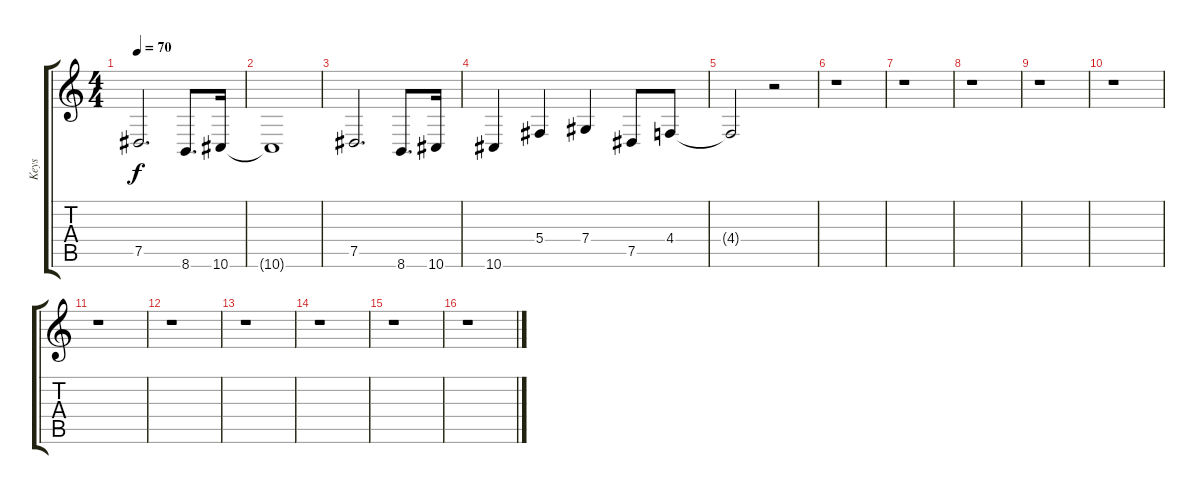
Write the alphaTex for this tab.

\track ("Keys" "Keys") {instrument pad4choir}
\staff {score tabs}
\tuning (Eb4 Bb3 Gb3 Db3 Ab2 Eb2) {hide}
\ts (4 4)
\tempo 70
\clef g2
\ks c
7.5.2{d dy f} 8.6.8{d} 10.6.16 |
10.6{t}.1 |
7.5.2{d} 8.6.8{d} 10.6.16 |
10.6.4 5.4.4 7.4.4 7.5.8 4.4.8 |
4.4{t}.2 r.2 |
r.1 |
r.1 |
r.1 |
r.1 |
r.1 |
r.1 |
r.1 |
r.1 |
r.1 |
r.1 |
r.1
